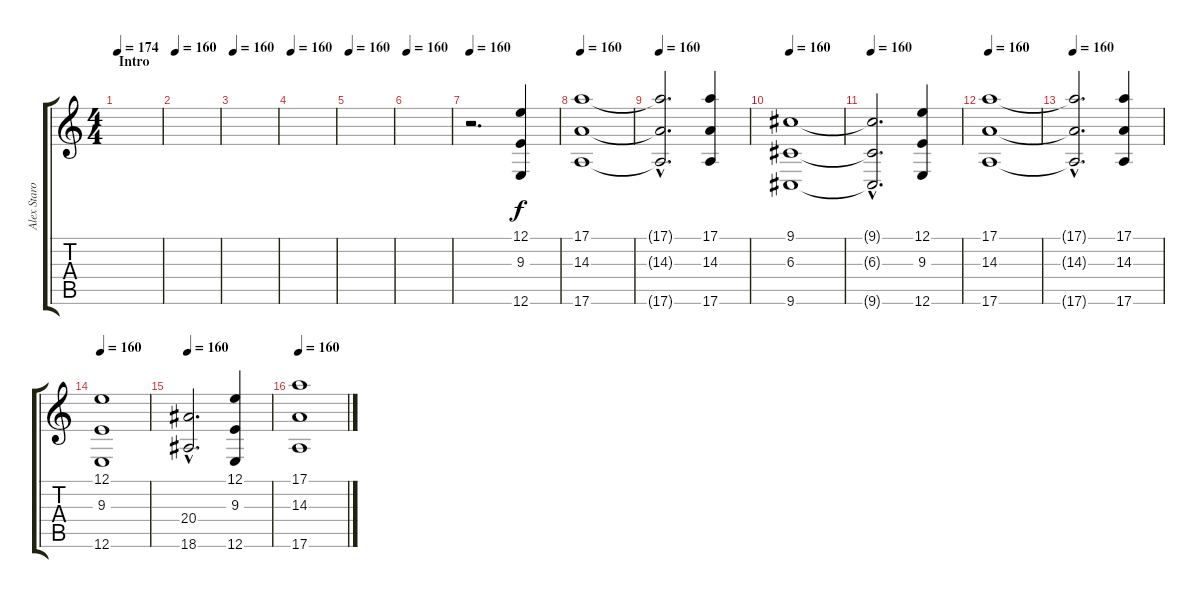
\track ("Alex Staropoli (Key 2)" "Alex Staro") {instrument stringensemble1}
\staff {score tabs}
\tuning (E4 B3 G3 D3 A2 E2) {hide}
\ts (4 4)
\section ("" "Intro")
\tempo 174
\tempo 160
\tempo 174
\clef g2
\ks c
|
\tempo 160
|
\tempo 160
|
\tempo 160
|
\tempo 160
|
\tempo 160
|
\tempo 160
r.2{d} (12.1 9.3 12.6).4 |
\tempo 160
(17.1 14.3 17.6).1 |
\tempo 160
(17.1{hac t} 14.3{hac t} 17.6{hac t}).2{d} (17.1 14.3 17.6).4 |
\tempo 160
(9.1 6.3 9.6).1 |
\tempo 160
(9.1{hac t} 6.3{hac t} 9.6{hac t}).2{d} (12.1 9.3 12.6).4 |
\tempo 160
(17.1 14.3 17.6).1 |
\tempo 160
(17.1{hac t} 14.3{hac t} 17.6{hac t}).2{d} (17.1 14.3 17.6).4 |
\tempo 160
(12.1 9.3 12.6).1 |
\tempo 160
(20.4{hac} 18.6{hac}).2{d} (12.1 9.3 12.6).4 |
\tempo 160
(17.1 14.3 17.6).1
